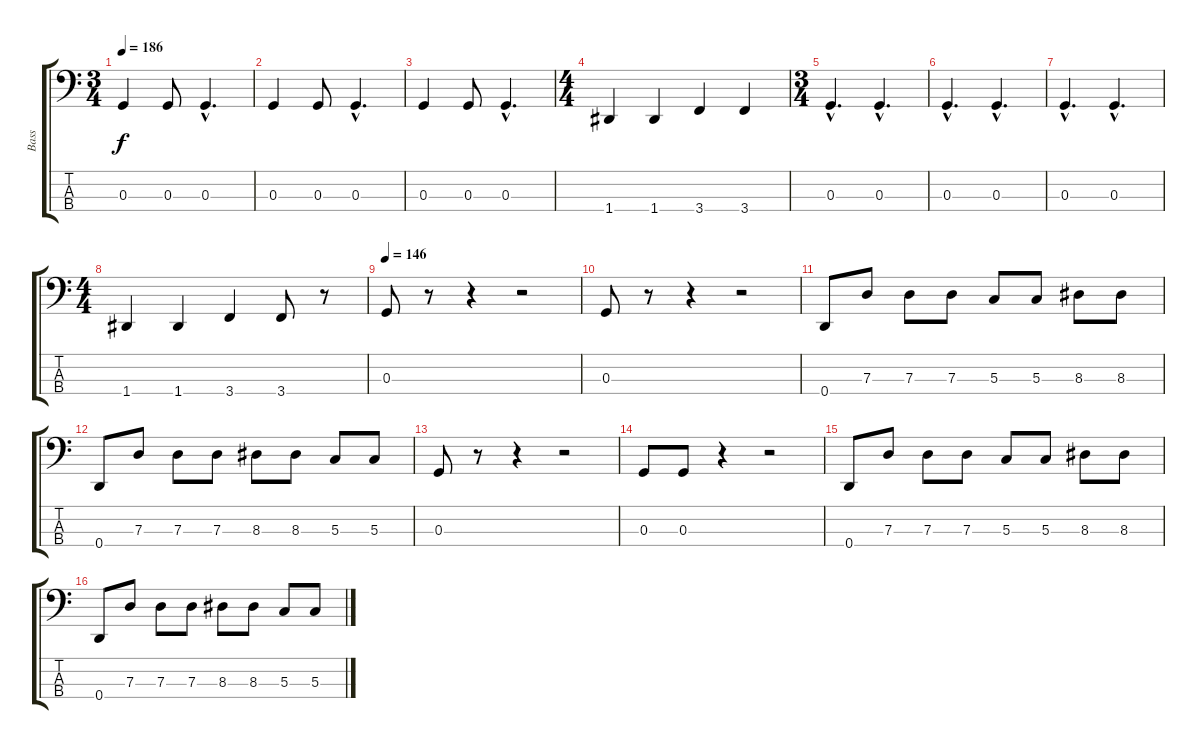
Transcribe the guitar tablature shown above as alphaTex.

\track ("Bass" "Bass") {instrument electricbassfinger}
\staff {score tabs}
\tuning (F2 C2 G1 D1) {hide}
\ts (3 4)
\tempo 186
\clef f4
\ks c
0.3.4{dy f} 0.3.8 0.3{hac}.4{d} |
0.3.4 0.3.8 0.3{hac}.4{d} |
0.3.4 0.3.8 0.3{hac}.4{d} |
\ts (4 4)
1.4.4 1.4.4 3.4.4 3.4.4 |
\ts (3 4)
0.3{hac}.4{d} 0.3{hac}.4{d} |
0.3{hac}.4{d} 0.3{hac}.4{d} |
0.3{hac}.4{d} 0.3{hac}.4{d} |
\ts (4 4)
1.4.4 1.4.4 3.4.4 3.4.8 r.8 |
\tempo 146
0.3.8 r.8 r.4 r.2 |
0.3.8 r.8 r.4 r.2 |
0.4.8 7.3.8 7.3.8 7.3.8 5.3.8 5.3.8 8.3.8 8.3.8 |
0.4.8 7.3.8 7.3.8 7.3.8 8.3.8 8.3.8 5.3.8 5.3.8 |
0.3.8 r.8 r.4 r.2 |
0.3.8 0.3.8 r.4 r.2 |
0.4.8 7.3.8 7.3.8 7.3.8 5.3.8 5.3.8 8.3.8 8.3.8 |
0.4.8 7.3.8 7.3.8 7.3.8 8.3.8 8.3.8 5.3.8 5.3.8
